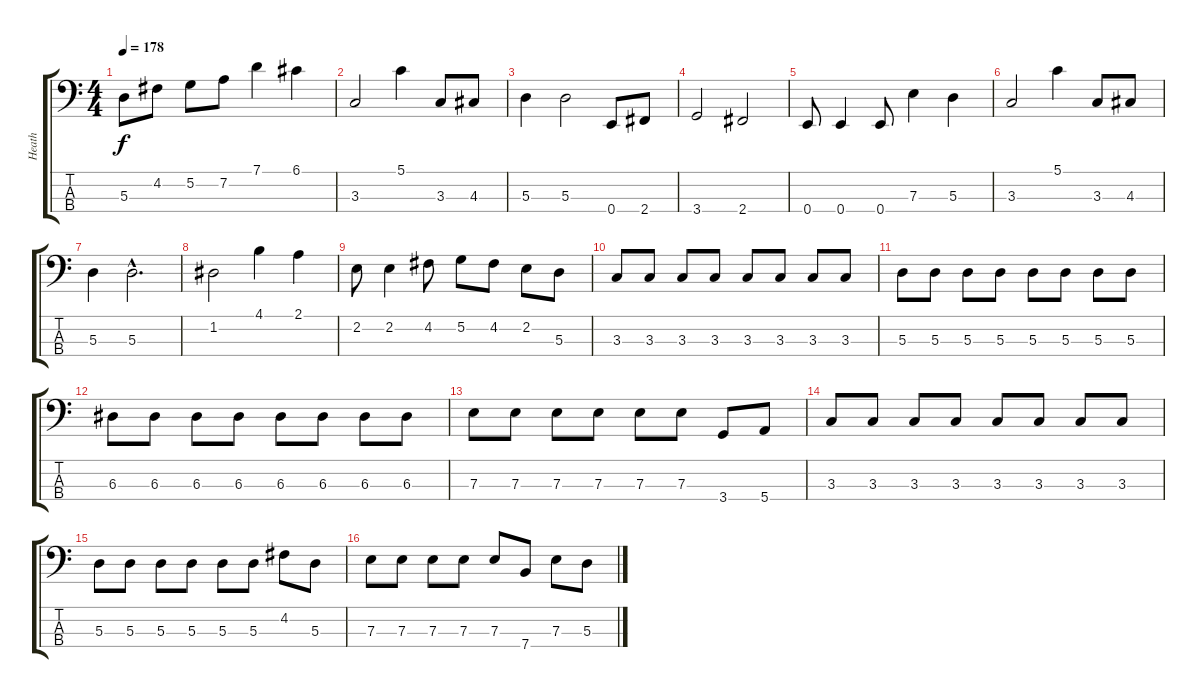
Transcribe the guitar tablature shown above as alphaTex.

\track ("Heath" "Heath") {instrument electricbasspick}
\staff {score tabs}
\tuning (G2 D2 A1 E1) {hide}
\ts (4 4)
\tempo 178
\clef f4
\ks c
5.3{t}.8{dy f} 4.2.8 5.2.8 7.2.8 7.1.4 6.1.4 |
3.3.2 5.1.4 3.3.8 4.3.8 |
5.3.4 5.3.2 0.4.8 2.4.8 |
3.4.2 2.4.2 |
0.4.8 0.4.4 0.4.8 7.3.4 5.3.4 |
3.3.2 5.1.4 3.3.8 4.3.8 |
5.3.4 5.3{hac}.2{d} |
1.2.2 4.1.4 2.1.4 |
2.2.8 2.2.4 4.2.8 5.2.8 4.2.8 2.2.8 5.3.8 |
3.3.8 3.3.8 3.3.8 3.3.8 3.3.8 3.3.8 3.3.8 3.3.8 |
5.3.8 5.3.8 5.3.8 5.3.8 5.3.8 5.3.8 5.3.8 5.3.8 |
6.3.8 6.3.8 6.3.8 6.3.8 6.3.8 6.3.8 6.3.8 6.3.8 |
7.3.8 7.3.8 7.3.8 7.3.8 7.3.8 7.3.8 3.4.8 5.4.8 |
3.3.8 3.3.8 3.3.8 3.3.8 3.3.8 3.3.8 3.3.8 3.3.8 |
5.3.8 5.3.8 5.3.8 5.3.8 5.3.8 5.3.8 4.2.8 5.3.8 |
7.3.8 7.3.8 7.3.8 7.3.8 7.3.8 7.4.8 7.3.8 5.3.8
